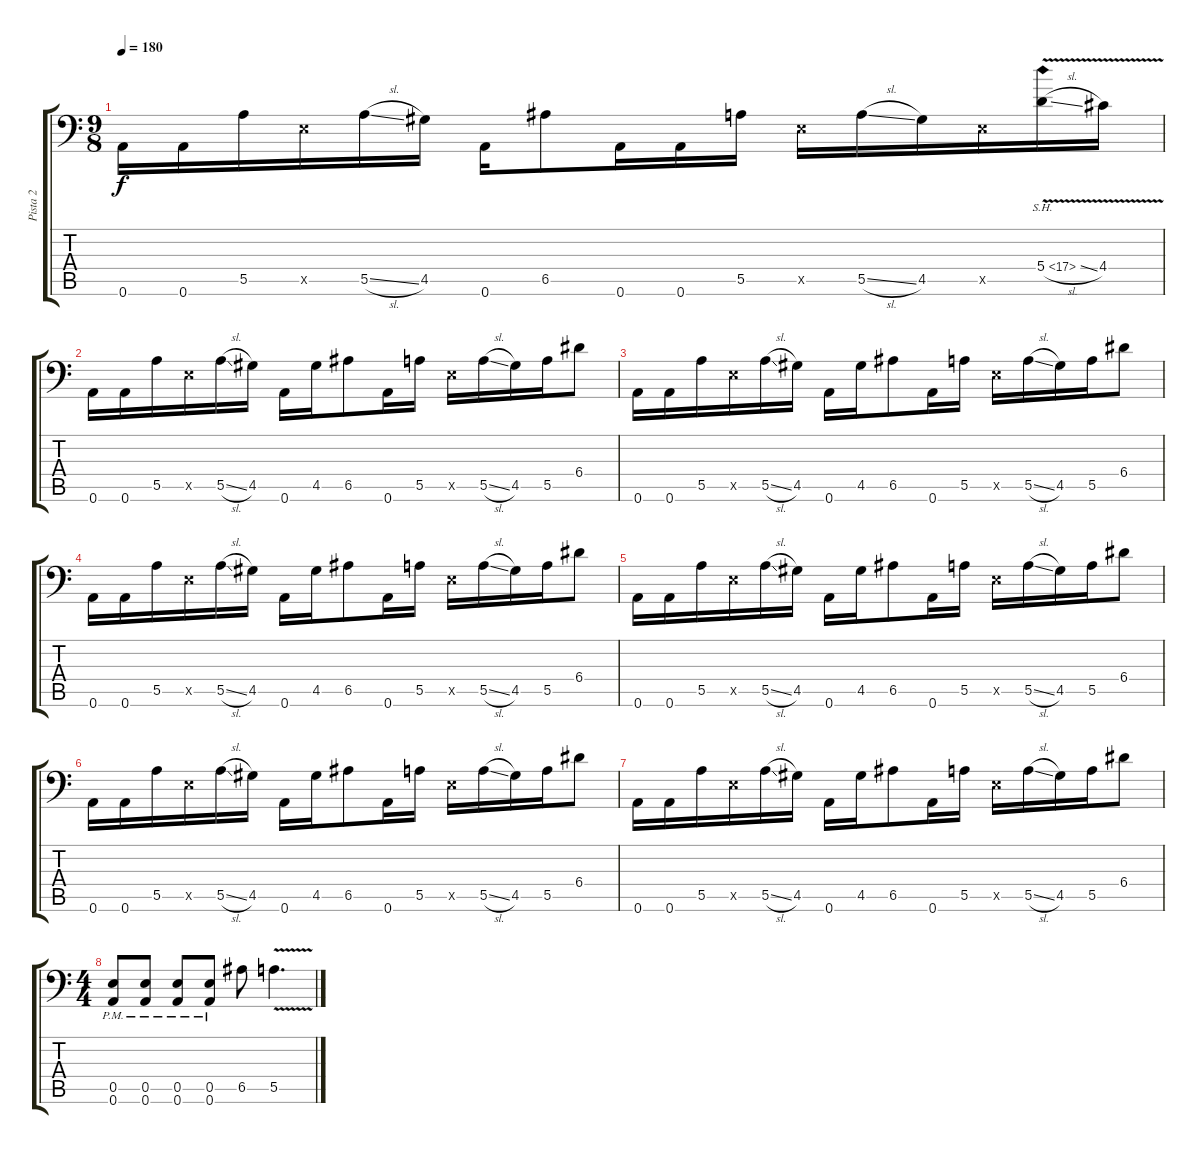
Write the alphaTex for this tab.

\track ("Pista 2" "Pista 2") {mute instrument distortionguitar}
\staff {score tabs}
\tuning (B3 Gb3 D3 A2 E2 A1) {hide}
\ts (9 8)
\tempo 180
\clef f4
\ks c
0.6.16{dy f} 0.6.16 5.5.16 0.5{x}.16 5.5{sl}.16 4.5.16 0.6.16 6.5.8 0.6.16 0.6.16 5.5.16 0.5{x}.16 5.5{sl}.16 4.5.16 0.5{x}.16 5.4{sh 12 v sl}.16 4.4{v}.16 |
0.6.16 0.6.16 5.5.16 0.5{x}.16 5.5{sl}.16 4.5.16 0.6.16 4.5.16 6.5.8 0.6.16 5.5.16 0.5{x}.16 5.5{sl}.16 4.5.16 5.5.16 6.4.8 |
0.6.16 0.6.16 5.5.16 0.5{x}.16 5.5{sl}.16 4.5.16 0.6.16 4.5.16 6.5.8 0.6.16 5.5.16 0.5{x}.16 5.5{sl}.16 4.5.16 5.5.16 6.4.8 |
0.6.16 0.6.16 5.5.16 0.5{x}.16 5.5{sl}.16 4.5.16 0.6.16 4.5.16 6.5.8 0.6.16 5.5.16 0.5{x}.16 5.5{sl}.16 4.5.16 5.5.16 6.4.8 |
0.6.16 0.6.16 5.5.16 0.5{x}.16 5.5{sl}.16 4.5.16 0.6.16 4.5.16 6.5.8 0.6.16 5.5.16 0.5{x}.16 5.5{sl}.16 4.5.16 5.5.16 6.4.8 |
0.6.16 0.6.16 5.5.16 0.5{x}.16 5.5{sl}.16 4.5.16 0.6.16 4.5.16 6.5.8 0.6.16 5.5.16 0.5{x}.16 5.5{sl}.16 4.5.16 5.5.16 6.4.8 |
0.6.16 0.6.16 5.5.16 0.5{x}.16 5.5{sl}.16 4.5.16 0.6.16 4.5.16 6.5.8 0.6.16 5.5.16 0.5{x}.16 5.5{sl}.16 4.5.16 5.5.16 6.4.8 |
\ts (4 4)
(0.5{pm} 0.6{pm}).8 (0.5{pm} 0.6{pm}).8 (0.5{pm} 0.6{pm}).8 (0.5{pm} 0.6{pm}).8 6.5.8 5.5{v}.4{d}
